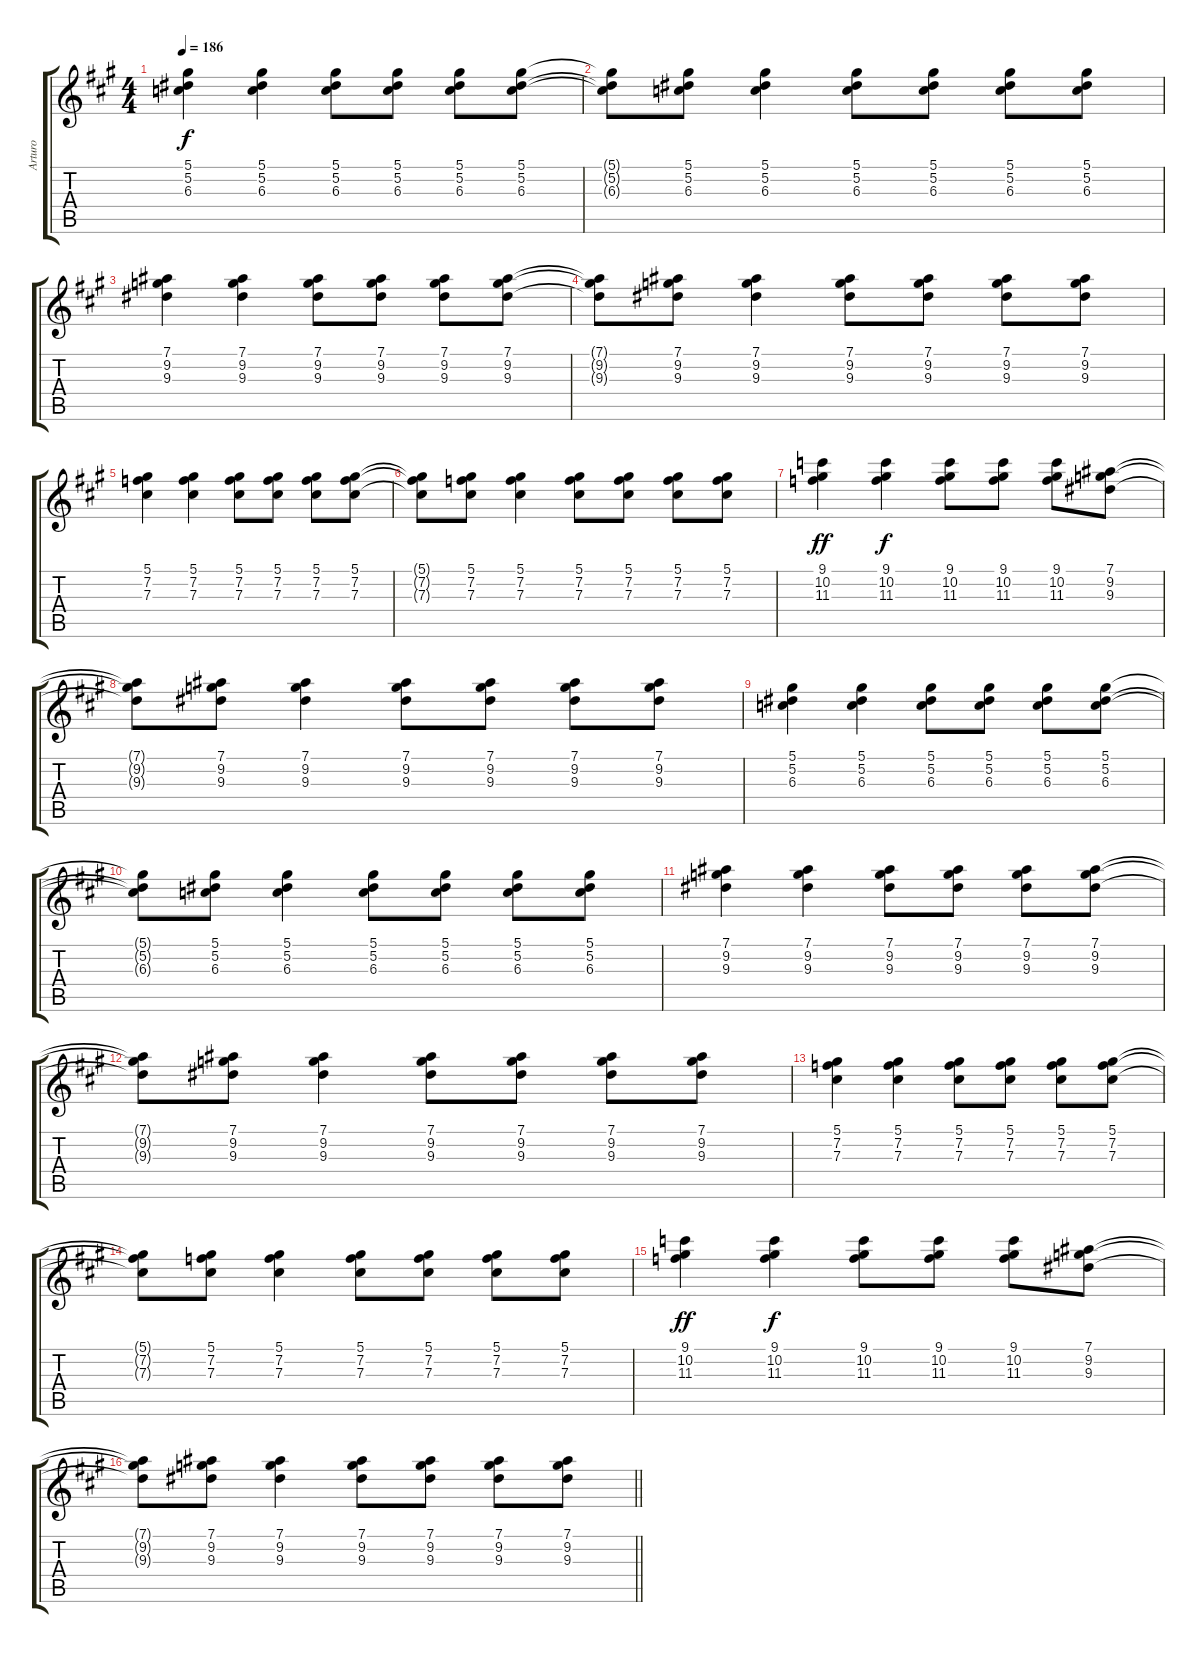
\track ("Arturo" "Arturo") {instrument distortionguitar}
\staff {score tabs}
\tuning (Eb4 Bb3 Gb3 Db3 Ab2 Eb2) {hide}
\ts (4 4)
\tempo 186
\clef g2
\ks a
(5.1 5.2 6.3).4{dy f} (5.1 5.2 6.3).4 (5.1 5.2 6.3).8 (5.1 5.2 6.3).8 (5.1 5.2 6.3).8 (5.1 5.2 6.3).8 |
(5.1{t} 5.2{t} 6.3{t}).8 (5.1 5.2 6.3).8 (5.1 5.2 6.3).4 (5.1 5.2 6.3).8 (5.1 5.2 6.3).8 (5.1 5.2 6.3).8 (5.1 5.2 6.3).8 |
(7.1 9.2 9.3).4 (7.1 9.2 9.3).4 (7.1 9.2 9.3).8 (7.1 9.2 9.3).8 (7.1 9.2 9.3).8 (7.1 9.2 9.3).8 |
(7.1{t} 9.2{t} 9.3{t}).8 (7.1 9.2 9.3).8 (7.1 9.2 9.3).4 (7.1 9.2 9.3).8 (7.1 9.2 9.3).8 (7.1 9.2 9.3).8 (7.1 9.2 9.3).8 |
(5.1 7.2 7.3).4 (5.1 7.2 7.3).4 (5.1 7.2 7.3).8 (5.1 7.2 7.3).8 (5.1 7.2 7.3).8 (5.1 7.2 7.3).8 |
(5.1{t} 7.2{t} 7.3{t}).8 (5.1 7.2 7.3).8 (5.1 7.2 7.3).4 (5.1 7.2 7.3).8 (5.1 7.2 7.3).8 (5.1 7.2 7.3).8 (5.1 7.2 7.3).8 |
(9.1 10.2 11.3).4{dy ff} (9.1 10.2 11.3).4{dy f} (9.1 10.2 11.3).8 (9.1 10.2 11.3).8 (9.1 10.2 11.3).8 (7.1 9.2 9.3).8 |
(7.1{t} 9.2{t} 9.3{t}).8 (7.1 9.2 9.3).8 (7.1 9.2 9.3).4 (7.1 9.2 9.3).8 (7.1 9.2 9.3).8 (7.1 9.2 9.3).8 (7.1 9.2 9.3).8 |
(5.1 5.2 6.3).4 (5.1 5.2 6.3).4 (5.1 5.2 6.3).8 (5.1 5.2 6.3).8 (5.1 5.2 6.3).8 (5.1 5.2 6.3).8 |
(5.1{t} 5.2{t} 6.3{t}).8 (5.1 5.2 6.3).8 (5.1 5.2 6.3).4 (5.1 5.2 6.3).8 (5.1 5.2 6.3).8 (5.1 5.2 6.3).8 (5.1 5.2 6.3).8 |
(7.1 9.2 9.3).4 (7.1 9.2 9.3).4 (7.1 9.2 9.3).8 (7.1 9.2 9.3).8 (7.1 9.2 9.3).8 (7.1 9.2 9.3).8 |
(7.1{t} 9.2{t} 9.3{t}).8 (7.1 9.2 9.3).8 (7.1 9.2 9.3).4 (7.1 9.2 9.3).8 (7.1 9.2 9.3).8 (7.1 9.2 9.3).8 (7.1 9.2 9.3).8 |
(5.1 7.2 7.3).4 (5.1 7.2 7.3).4 (5.1 7.2 7.3).8 (5.1 7.2 7.3).8 (5.1 7.2 7.3).8 (5.1 7.2 7.3).8 |
(5.1{t} 7.2{t} 7.3{t}).8 (5.1 7.2 7.3).8 (5.1 7.2 7.3).4 (5.1 7.2 7.3).8 (5.1 7.2 7.3).8 (5.1 7.2 7.3).8 (5.1 7.2 7.3).8 |
(9.1 10.2 11.3).4{dy ff} (9.1 10.2 11.3).4{dy f} (9.1 10.2 11.3).8 (9.1 10.2 11.3).8 (9.1 10.2 11.3).8 (7.1 9.2 9.3).8 |
\barLineRight lightlight
(7.1{t} 9.2{t} 9.3{t}).8 (7.1 9.2 9.3).8 (7.1 9.2 9.3).4 (7.1 9.2 9.3).8 (7.1 9.2 9.3).8 (7.1 9.2 9.3).8 (7.1 9.2 9.3).8
